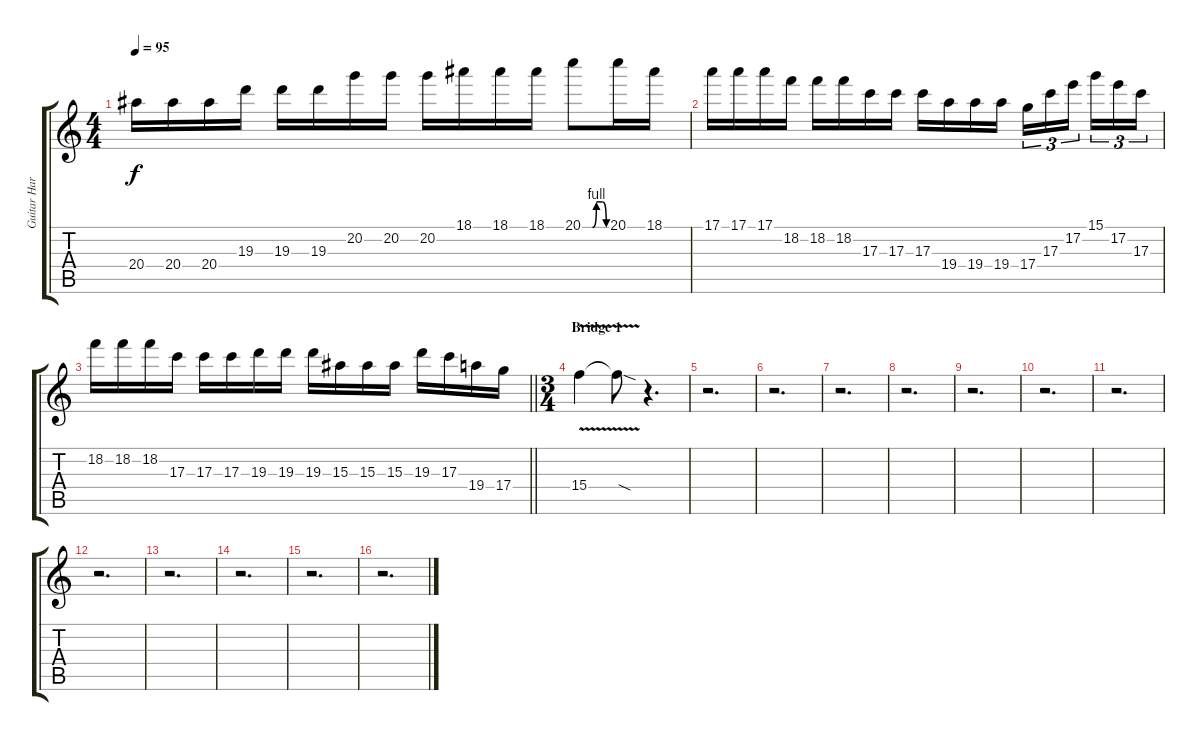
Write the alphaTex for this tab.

\track ("Guitar Harmony Zacky" "Guitar Har") {instrument distortionguitar}
\staff {score tabs}
\tuning (E4 B3 G3 D3 A2 D2) {hide}
\ts (4 4)
\tempo 95
\clef g2
\ks c
20.4.16{dy f} 20.4.16 20.4.16 19.3.16 19.3.16 19.3.16 20.2.16 20.2.16 20.2.16 18.1.16 18.1.16 18.1.16 20.1{be (custom 0 0 25 0 35 4 50 4 60 0)}.8 20.1.16 18.1.16 |
17.1.16 17.1.16 17.1.16 18.2.16 18.2.16 18.2.16 17.3.16 17.3.16 17.3.16 19.4.16 19.4.16 19.4.16 17.4.16{tu (3 2)} 17.3.16{tu (3 2)} 17.2.16{tu (3 2) beam splitsecondary} 15.1.16{tu (3 2)} 17.2.16{tu (3 2)} 17.3.16{tu (3 2)} |
\barLineRight lightlight
18.2.16 18.2.16 18.2.16 17.3.16 17.3.16 17.3.16 19.3.16 19.3.16 19.3.16 15.3.16 15.3.16 15.3.16 19.3.16 17.3.16 19.4.16 17.4.16 |
\ts (3 4)
\section ("" "Bridge 1")
15.4{v}.4 15.4{sod t}.8 r.4{d} |
r.2{d} |
r.2{d} |
r.2{d} |
r.2{d} |
r.2{d} |
r.2{d} |
r.2{d} |
r.2{d} |
r.2{d} |
r.2{d} |
r.2{d} |
r.2{d}
